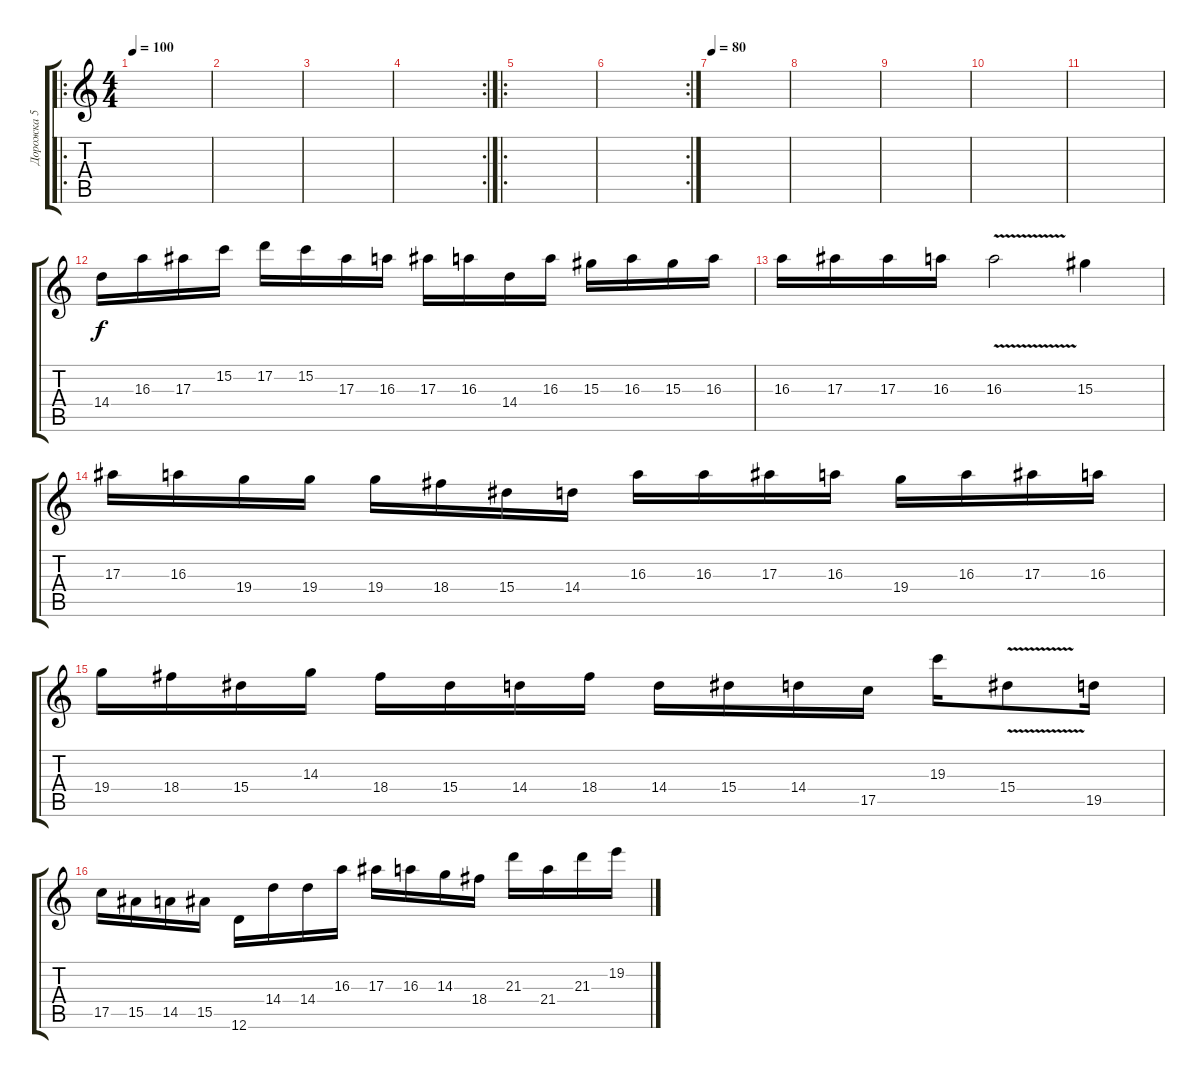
\track ("Дорожка 5" "Дорожка 5") {instrument distortionguitar}
\staff {score tabs}
\tuning (D4 A3 F3 C3 G2 D2) {hide}
\ro
\ts (4 4)
\tempo 100
\clef g2
\ks c
|
|
|
\rc 2
|
\ro
|
\rc 2
|
\tempo 80
|
|
|
|
|
14.4.16 16.3.16 17.3.16 15.2.16 17.2.16 15.2.16 17.3.16 16.3.16 17.3.16 16.3.16 14.4.16 16.3.16 15.3.16 16.3.16 15.3.16 16.3.16 |
16.3.16 17.3.16 17.3.16 16.3.16 16.3{v}.2 15.3.4 |
17.3.16 16.3.16 19.4.16 19.4.16 19.4.16 18.4.16 15.4.16 14.4.16 16.3.16 16.3.16 17.3.16 16.3.16 19.4.16 16.3.16 17.3.16 16.3.16 |
19.4.16 18.4.16 15.4.16 14.3.16 18.4.16 15.4.16 14.4.16 18.4.16 14.4.16 15.4.16 14.4.16 17.5.16 19.3.16 15.4{v}.8 19.5.16 |
17.5.16 15.5.16 14.5.16 15.5.16 12.6.16 14.4.16 14.4.16 16.3.16 17.3.16 16.3.16 14.3.16 18.4.16 21.3.16 21.4.16 21.3.16 19.2.16
